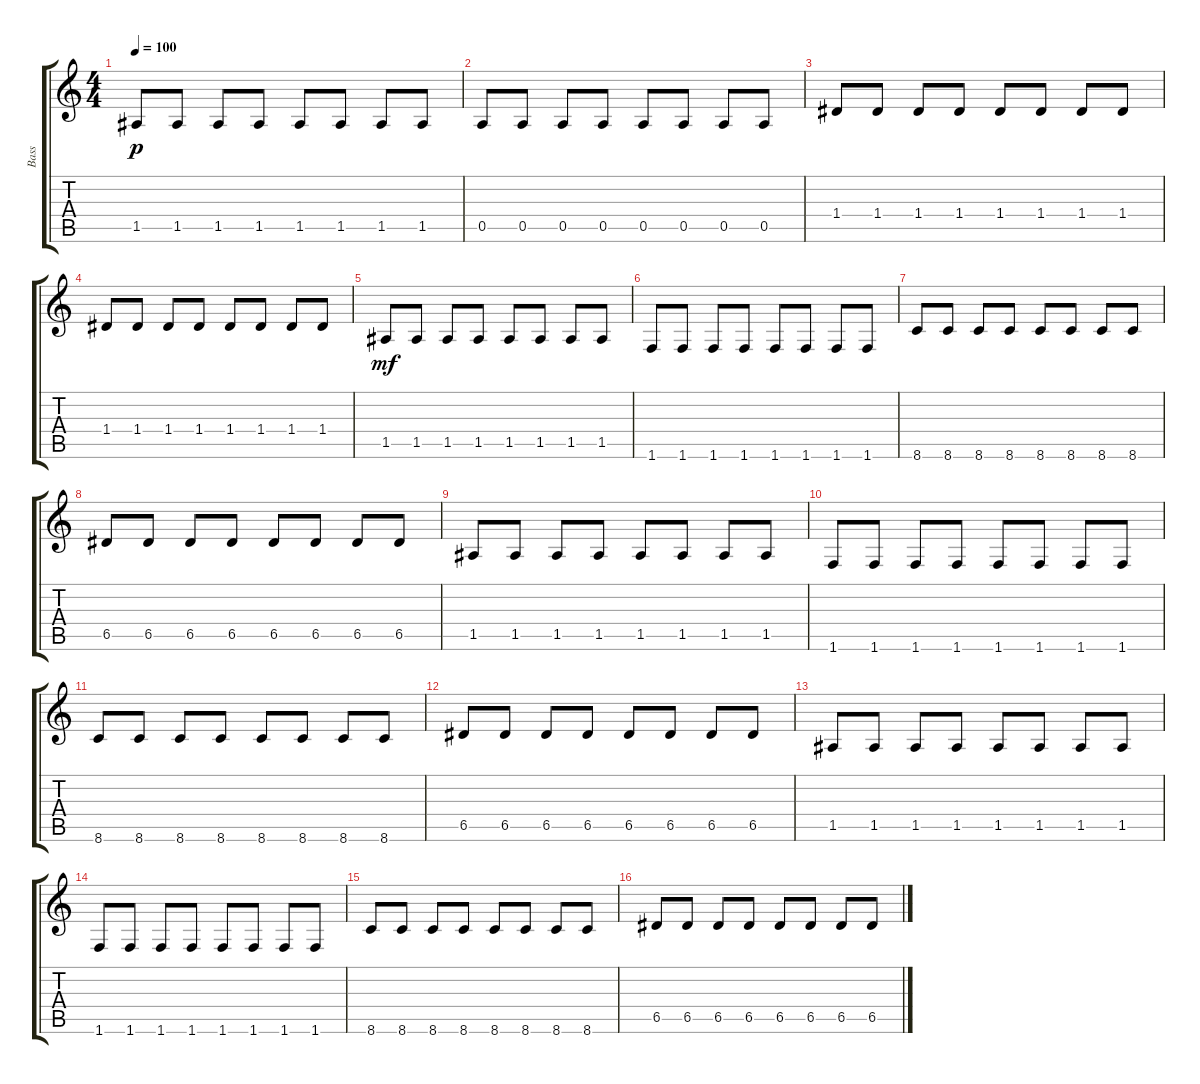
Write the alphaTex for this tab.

\track ("Bass" "Bass") {instrument electricbassfinger}
\staff {score tabs}
\tuning (E4 B3 G3 D3 A2 E2) {hide}
\ts (4 4)
\tempo 100
\clef g2
\ks c
1.5.8{dy p} 1.5.8 1.5.8 1.5.8 1.5.8 1.5.8 1.5.8 1.5.8 |
0.5.8 0.5.8 0.5.8 0.5.8 0.5.8 0.5.8 0.5.8 0.5.8 |
1.4.8 1.4.8 1.4.8 1.4.8 1.4.8 1.4.8 1.4.8 1.4.8 |
1.4.8 1.4.8 1.4.8 1.4.8 1.4.8 1.4.8 1.4.8 1.4.8 |
1.5.8{dy mf} 1.5.8 1.5.8 1.5.8 1.5.8 1.5.8 1.5.8 1.5.8 |
1.6.8 1.6.8 1.6.8 1.6.8 1.6.8 1.6.8 1.6.8 1.6.8 |
8.6.8 8.6.8 8.6.8 8.6.8 8.6.8 8.6.8 8.6.8 8.6.8 |
6.5.8 6.5.8 6.5.8 6.5.8 6.5.8 6.5.8 6.5.8 6.5.8 |
1.5.8 1.5.8 1.5.8 1.5.8 1.5.8 1.5.8 1.5.8 1.5.8 |
1.6.8 1.6.8 1.6.8 1.6.8 1.6.8 1.6.8 1.6.8 1.6.8 |
8.6.8 8.6.8 8.6.8 8.6.8 8.6.8 8.6.8 8.6.8 8.6.8 |
6.5.8 6.5.8 6.5.8 6.5.8 6.5.8 6.5.8 6.5.8 6.5.8 |
1.5.8 1.5.8 1.5.8 1.5.8 1.5.8 1.5.8 1.5.8 1.5.8 |
1.6.8 1.6.8 1.6.8 1.6.8 1.6.8 1.6.8 1.6.8 1.6.8 |
8.6.8 8.6.8 8.6.8 8.6.8 8.6.8 8.6.8 8.6.8 8.6.8 |
6.5.8 6.5.8 6.5.8 6.5.8 6.5.8 6.5.8 6.5.8 6.5.8
